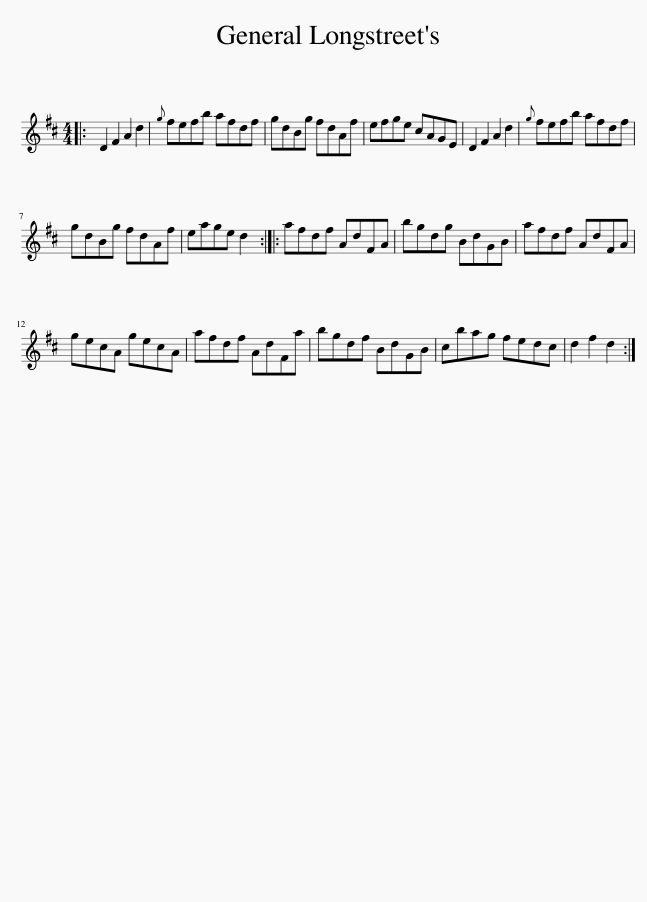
X:1
L:1/8
M:4/4
I:linebreak $
K:D
V:1 treble
V:1
|: D2 F2 A2 d2 |{g} fefb afdf | gdBg fdAf | efge cAGE | D2 F2 A2 d2 | %5
{g} fefb afdf |$ gdBg fdAf | eage d2 :: afdf AdFA | bgdg BdGB | %10
 afdf AdFA |$ gecA gecA | afdf AdFa | bgdf BdGB | cbag fedc | %15
 d2 f2 d2 :| %16
